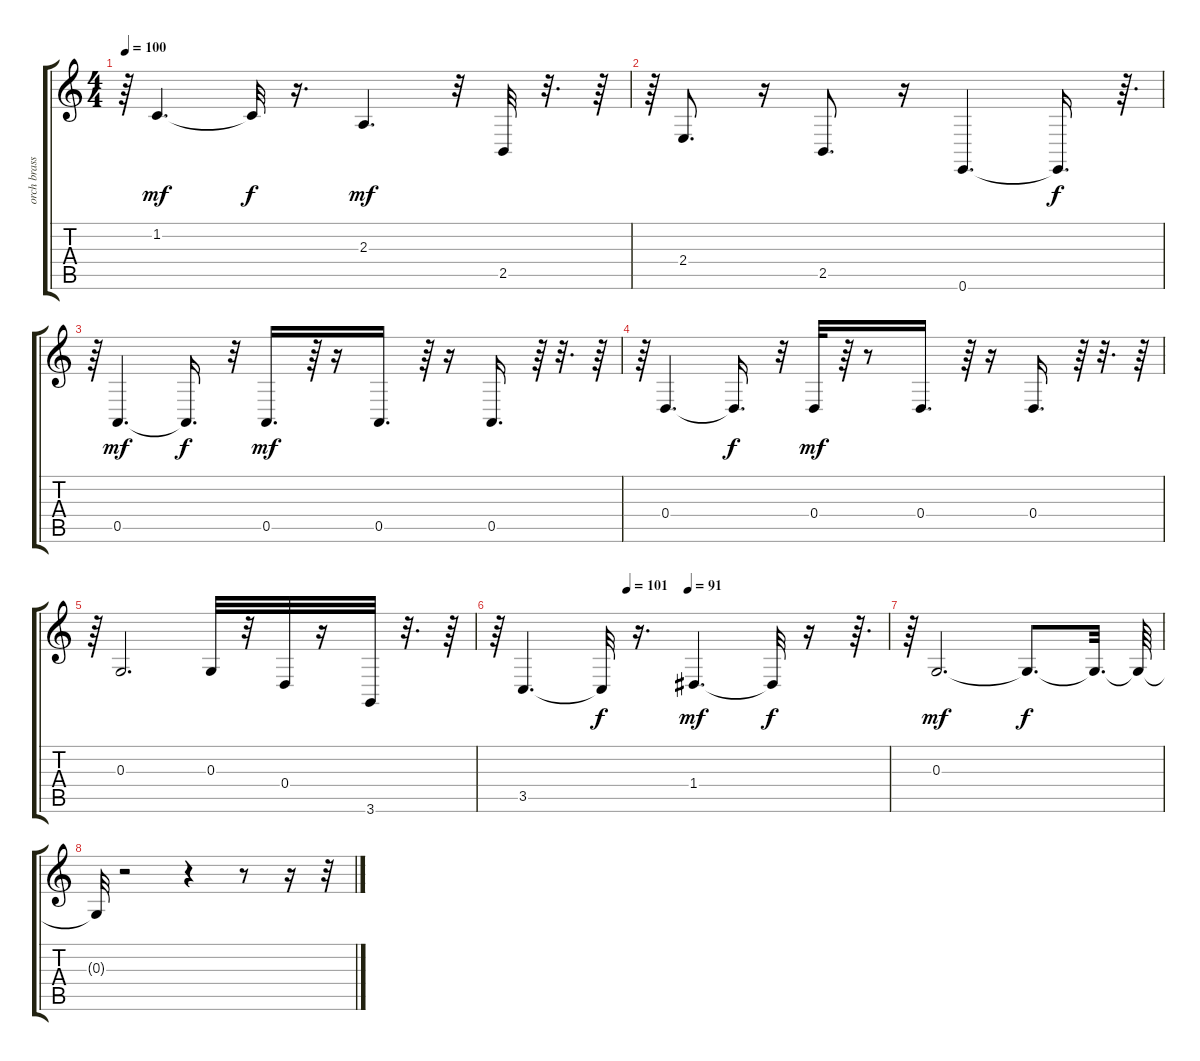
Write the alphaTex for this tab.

\track ("orch brass" "orch brass") {instrument harmonica}
\staff {score tabs}
\tuning (E4 B3 G3 D3 A2 E2) {hide}
\ts (4 4)
\tempo 100
\clef g2
\ks c
r.64{dy mf} 1.2.4{d} 1.2{t}.32{dy f} r.16{d} 2.3.4{d dy mf} r.32 2.5.32 r.32{d} r.64 |
r.64 2.4.8{d} r.16 2.5.8{d} r.16 0.6.4{d} 0.6{t}.16{d dy f} r.64{d} |
r.64 0.5.4{d dy mf} 0.5{t}.16{d dy f} r.32 0.5.16{d dy mf} r.64 r.16 0.5.16{d} r.64 r.16 0.5.16{d} r.64 r.32{d} r.64 |
r.64 0.4.4{d} 0.4{t}.16{d dy f} r.32 0.4.32{dy mf} r.64 r.8 0.4.16{d} r.64 r.16 0.4.16{d} r.64 r.32{d} r.64 |
r.64 0.3.2{d} 0.3.32 r.32 0.4.32 r.16 3.6.32 r.32{d} r.64 |
\tempo (101 0.3333333333333333)
\tempo (91 0.4895833333333333)
r.64 3.5.4{d} 3.5{t}.32{dy f} r.16{d} 1.4.4{d dy mf} 1.4{t}.32{dy f} r.16 r.64{d} |
r.64 0.3.2{d dy mf} 0.3{t}.8{d dy f} 0.3{t}.32{d} 0.3{t}.64 |
0.3{t}.32 r.2 r.4 r.8 r.16 r.32
